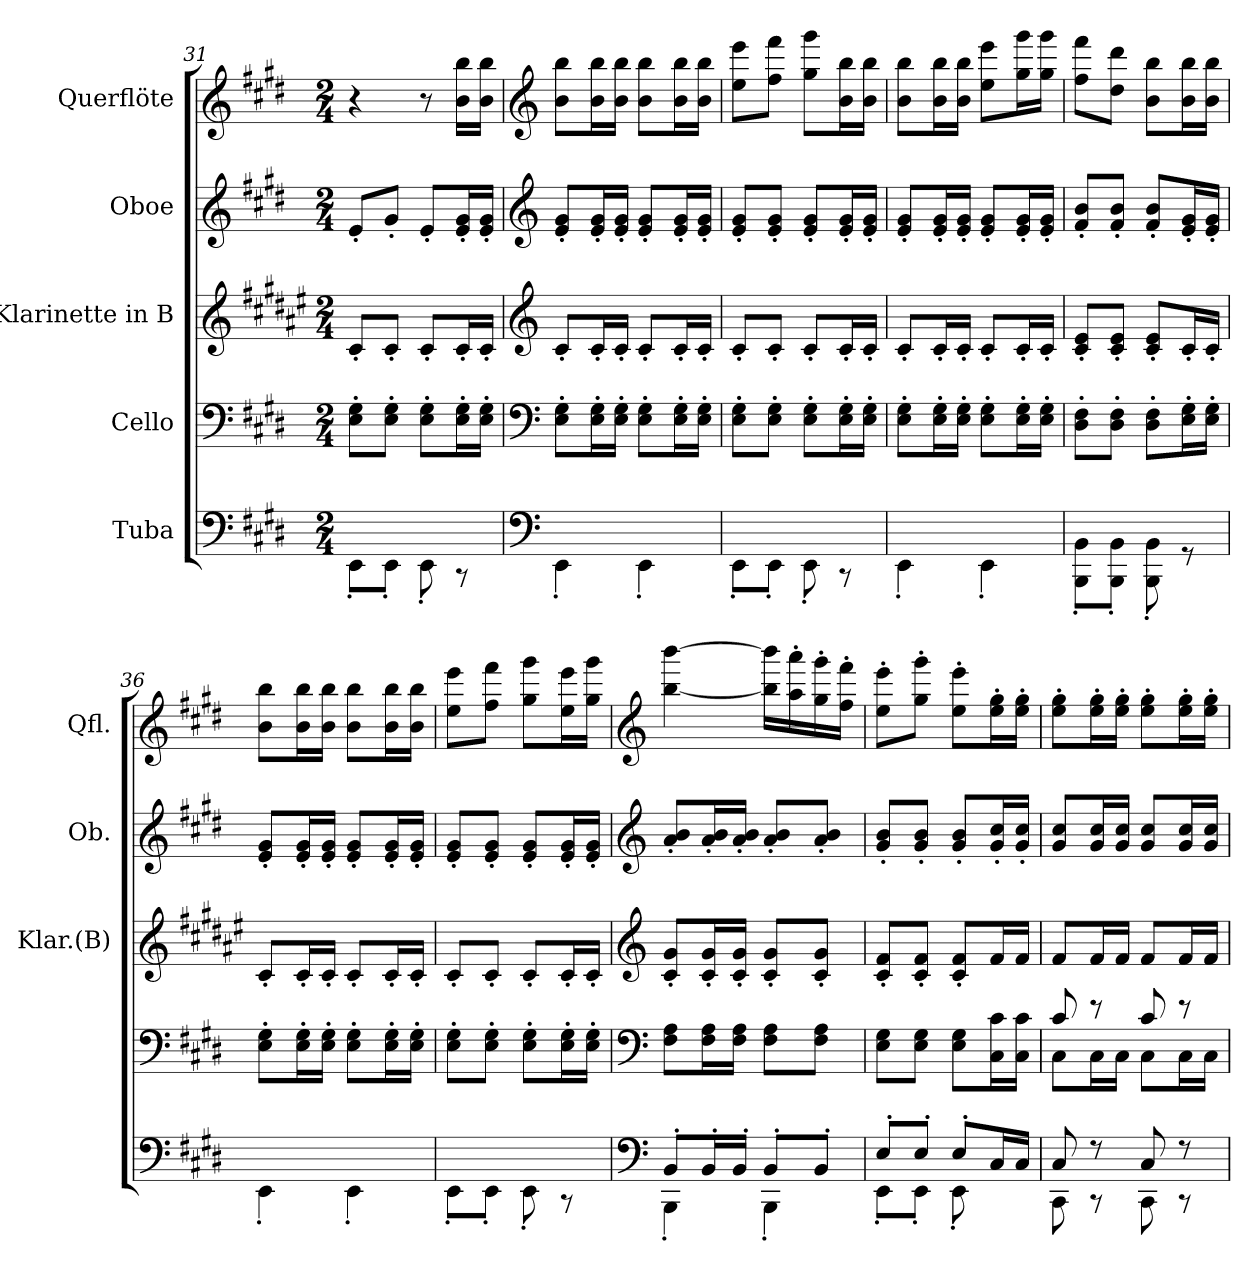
**kern	**kern	**kern	**kern	**kern
*part5	*part4	*part3	*part2	*part1
*staff5	*staff4	*staff3	*staff2	*staff1
*I"Tuba	*I"Cello	*I"Klarinette in B	*I"Oboe	*I"Querflöte
*	*	*I'Klar.(B)	*I'Ob.	*I'Qfl.
*clefF4	*clefF4	*clefG2	*clefG2	*clefG2
*	*	*ITrd1c2	*	*
*k[f#c#g#d#]	*k[f#c#g#d#]	*k[f#c#g#d#]	*k[f#c#g#d#]	*k[f#c#g#d#]
*M2/4	*M2/4	*M2/4	*M2/4	*M2/4
=31	=31	=31	=31	=31
*^	*	*	*	*
2ryy	8EE'\L	8E\' 8G#\'L	8B'/L	8e'/L	4r
.	8EE'\J	8E\' 8G#\'J	8B'/J	8g#'/J	.
.	8EE'\	8E\' 8G#\'L	8B'/L	8e'/L	8r
.	8r	16E\' 16G#\'L	16B'/L	16e/' 16g#/'L	16b\ 16bb\LL
.	.	16E\' 16G#\'JJ	16B'/JJ	16e/' 16g#/'JJ	16b\ 16bb\JJ
!!LO:LB:g=z
=32	=32	=32	=32	=32	=32
*clefF4	*	*clefF4	*clefG2	*clefG2	*clefG2
2ryy	4EE'\	8E\' 8G#\'L	8B'/L	8e/' 8g#/'L	8b\ 8bb\L
.	.	16E\' 16G#\'L	16B'/L	16e/' 16g#/'L	16b\ 16bb\L
.	.	16E\' 16G#\'JJ	16B'/JJ	16e/' 16g#/'JJ	16b\ 16bb\JJ
.	4EE'\	8E\' 8G#\'L	8B'/L	8e/' 8g#/'L	8b\ 8bb\L
.	.	16E\' 16G#\'L	16B'/L	16e/' 16g#/'L	16b\ 16bb\L
.	.	16E\' 16G#\'JJ	16B'/JJ	16e/' 16g#/'JJ	16b\ 16bb\JJ
=33	=33	=33	=33	=33	=33
2ryy	8EE'\L	8E\' 8G#\'L	8B'/L	8e/' 8g#/'L	8ee\ 8eee\L
.	8EE'\J	8E\' 8G#\'J	8B'/J	8e/' 8g#/'J	8ff#\ 8fff#\J
.	8EE'\	8E\' 8G#\'L	8B'/L	8e/' 8g#/'L	8gg#\ 8ggg#\L
.	8r	16E\' 16G#\'L	16B'/L	16e/' 16g#/'L	16b\ 16bb\L
.	.	16E\' 16G#\'JJ	16B'/JJ	16e/' 16g#/'JJ	16b\ 16bb\JJ
=34	=34	=34	=34	=34	=34
2ryy	4EE'\	8E\' 8G#\'L	8B'/L	8e/' 8g#/'L	8b\ 8bb\L
.	.	16E\' 16G#\'L	16B'/L	16e/' 16g#/'L	16b\ 16bb\L
.	.	16E\' 16G#\'JJ	16B'/JJ	16e/' 16g#/'JJ	16b\ 16bb\JJ
.	4EE'\	8E\' 8G#\'L	8B'/L	8e/' 8g#/'L	8ee\ 8eee\L
.	.	16E\' 16G#\'L	16B'/L	16e/' 16g#/'L	16gg#\ 16ggg#\L
.	.	16E\' 16G#\'JJ	16B'/JJ	16e/' 16g#/'JJ	16gg#\ 16ggg#\JJ
=35	=35	=35	=35	=35	=35
2ryy	8BBB\' 8BB\'L	8D#\' 8F#\'L	8B/' 8d#/'L	8f#/' 8b/'L	8ff#\ 8fff#\L
.	8BBB\' 8BB\'J	8D#\' 8F#\'J	8B/' 8d#/'J	8f#/' 8b/'J	8dd#\ 8ddd#\J
.	8BBB\' 8BB\'	8D#\' 8F#\'L	8B/' 8d#/'L	8f#/' 8b/'L	8b\ 8bb\L
.	8r	16E\' 16G#\'L	16B'/L	16e/' 16g#/'L	16b\ 16bb\L
.	.	16E\' 16G#\'JJ	16B'/JJ	16e/' 16g#/'JJ	16b\ 16bb\JJ
=36	=36	=36	=36	=36	=36
2ryy	4EE'\	8E\' 8G#\'L	8B'/L	8e/' 8g#/'L	8b\ 8bb\L
.	.	16E\' 16G#\'L	16B'/L	16e/' 16g#/'L	16b\ 16bb\L
.	.	16E\' 16G#\'JJ	16B'/JJ	16e/' 16g#/'JJ	16b\ 16bb\JJ
.	4EE'\	8E\' 8G#\'L	8B'/L	8e/' 8g#/'L	8b\ 8bb\L
.	.	16E\' 16G#\'L	16B'/L	16e/' 16g#/'L	16b\ 16bb\L
.	.	16E\' 16G#\'JJ	16B'/JJ	16e/' 16g#/'JJ	16b\ 16bb\JJ
=37	=37	=37	=37	=37	=37
2ryy	8EE'\L	8E\' 8G#\'L	8B'/L	8e/' 8g#/'L	8ee\ 8eee\L
.	8EE'\J	8E\' 8G#\'J	8B'/J	8e/' 8g#/'J	8ff#\ 8fff#\J
.	8EE'\	8E\' 8G#\'L	8B'/L	8e/' 8g#/'L	8gg#\ 8ggg#\L
.	8r	16E\' 16G#\'L	16B'/L	16e/' 16g#/'L	16ee\ 16eee\L
.	.	16E\' 16G#\'JJ	16B'/JJ	16e/' 16g#/'JJ	16gg#\ 16ggg#\JJ
!!LO:PB:g=z
=38	=38	=38	=38	=38	=38
*clefF4	*	*clefF4	*clefG2	*clefG2	*clefG2
*	*	*^	*	*	*
8BB'/L	4BBB'\	2ryy	8F#\ 8A\L	8B/' 8f#/'L	8a/' 8b/'L	[4bb\ [4bbb\
16BB'/L	.	.	16F#\ 16A\L	16B/' 16f#/'L	16a/' 16b/'L	.
16BB'/JJ	.	.	16F#\ 16A\JJ	16B/' 16f#/'JJ	16a/' 16b/'JJ	.
8BB'/L	4BBB'\	.	8F#\ 8A\L	8B/' 8f#/'L	8a/' 8b/'L	16bb\] 16bbb\]LL
.	.	.	.	.	.	16aa\' 16aaa\'
8BB'/J	.	.	8F#\ 8A\J	8B/' 8f#/'J	8a/' 8b/'J	16gg#\' 16ggg#\'
.	.	.	.	.	.	16ff#\' 16fff#\'JJ
=39	=39	=39	=39	=39	=39	=39
8E'/L	8EE'\L	2ryy	8E\ 8G#\L	8B/' 8e/'L	8g#/' 8b/'L	8ee\' 8eee\'L
8E'/J	8EE'\J	.	8E\ 8G#\J	8B/' 8e/'J	8g#/' 8b/'J	8gg#\' 8ggg#\'J
8E'/L	8EE'\	.	8E\ 8G#\L	8B/' 8e/'L	8g#/' 8b/'L	8ee\' 8eee\'L
16C#/L	8ryy	.	16C#\ 16c#\L	16e/L	16g#/' 16cc#/'L	16ee\' 16gg#\'L
16C#/JJ	.	.	16C#\ 16c#\JJ	16e/JJ	16g#/' 16cc#/'JJ	16ee\' 16gg#\'JJ
=40	=40	=40	=40	=40	=40	=40
8C#/	8CC#\	8c#/	8C#\L	8e/L	8g#/ 8cc#/L	8ee\' 8gg#\'L
8r	8r	8r	16C#\L	16e/L	16g#/ 16cc#/L	16ee\' 16gg#\'L
.	.	.	16C#\JJ	16e/JJ	16g#/ 16cc#/JJ	16ee\' 16gg#\'JJ
8C#/	8CC#\	8c#/	8C#\L	8e/L	8g#/ 8cc#/L	8ee\' 8gg#\'L
8r	8r	8r	16C#\L	16e/L	16g#/ 16cc#/L	16ee\' 16gg#\'L
.	.	.	16C#\JJ	16e/JJ	16g#/ 16cc#/JJ	16ee\' 16gg#\'JJ
*v	*v	*	*	*	*	*
*	*v	*v	*	*	*
=	=	=	=	=
*-	*-	*-	*-	*-
